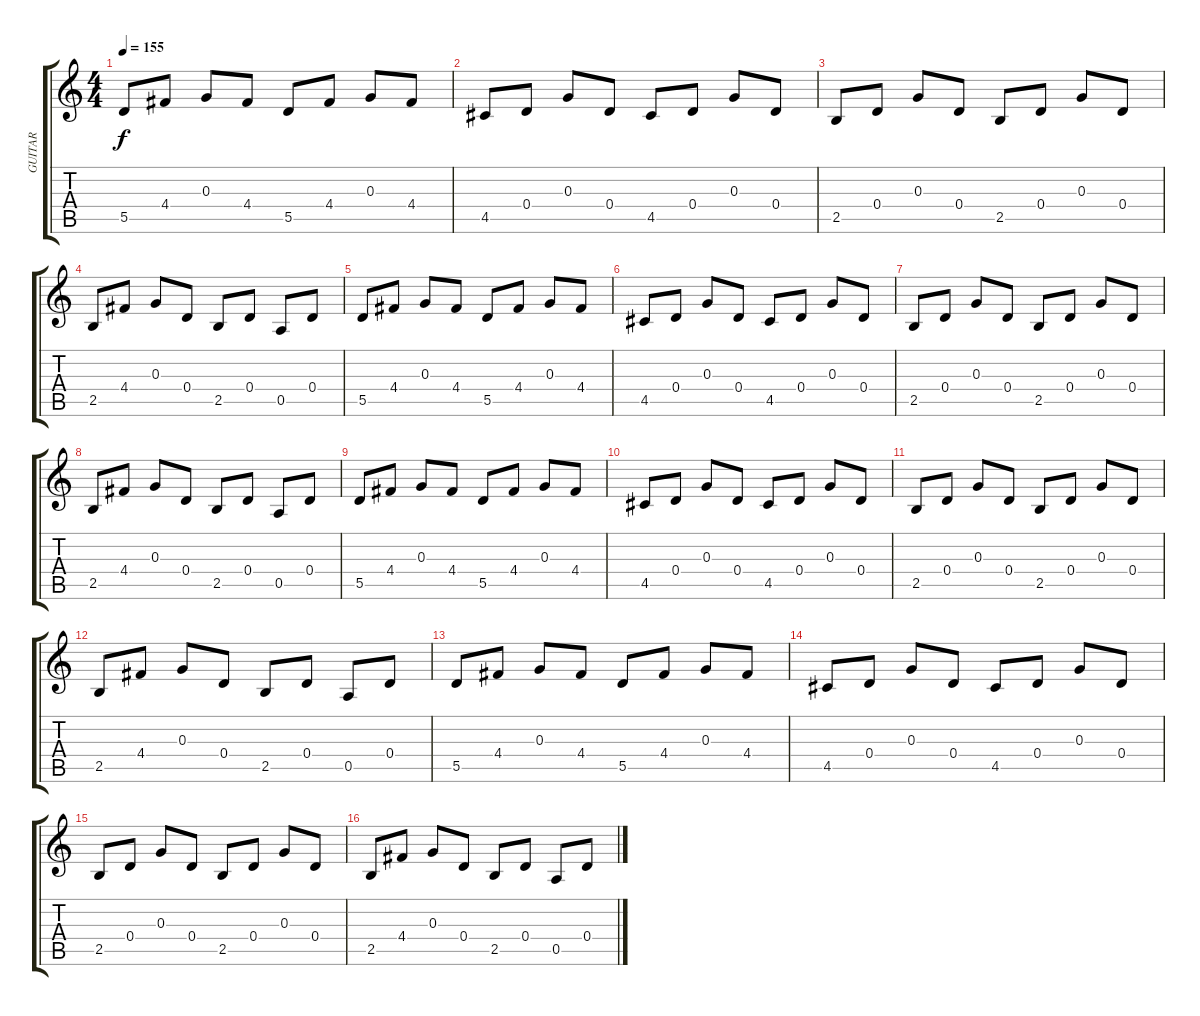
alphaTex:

\track ("GUITAR" "GUITAR") {instrument electricguitarclean}
\staff {score tabs}
\tuning (E4 B3 G3 D3 A2 D2) {hide}
\ts (4 4)
\tempo 155
\clef g2
\ks c
5.5.8{dy f balance 14} 4.4.8 0.3.8 4.4.8 5.5.8 4.4.8 0.3.8 4.4.8 |
4.5.8 0.4.8 0.3.8 0.4.8 4.5.8 0.4.8 0.3.8 0.4.8 |
2.5.8 0.4.8 0.3.8 0.4.8 2.5.8 0.4.8 0.3.8 0.4.8 |
2.5.8 4.4.8 0.3.8 0.4.8 2.5.8 0.4.8 0.5.8 0.4.8 |
5.5.8 4.4.8 0.3.8 4.4.8 5.5.8 4.4.8 0.3.8 4.4.8 |
4.5.8 0.4.8 0.3.8 0.4.8 4.5.8 0.4.8 0.3.8 0.4.8 |
2.5.8 0.4.8 0.3.8 0.4.8 2.5.8 0.4.8 0.3.8 0.4.8 |
2.5.8 4.4.8 0.3.8 0.4.8 2.5.8 0.4.8 0.5.8 0.4.8 |
5.5.8 4.4.8 0.3.8 4.4.8 5.5.8 4.4.8 0.3.8 4.4.8 |
4.5.8 0.4.8 0.3.8 0.4.8 4.5.8 0.4.8 0.3.8 0.4.8 |
2.5.8 0.4.8 0.3.8 0.4.8 2.5.8 0.4.8 0.3.8 0.4.8 |
2.5.8 4.4.8 0.3.8 0.4.8 2.5.8 0.4.8 0.5.8 0.4.8 |
5.5.8 4.4.8 0.3.8 4.4.8 5.5.8 4.4.8 0.3.8 4.4.8 |
4.5.8 0.4.8 0.3.8 0.4.8 4.5.8 0.4.8 0.3.8 0.4.8 |
2.5.8 0.4.8 0.3.8 0.4.8 2.5.8 0.4.8 0.3.8 0.4.8 |
2.5.8 4.4.8 0.3.8 0.4.8 2.5.8 0.4.8 0.5.8 0.4.8
